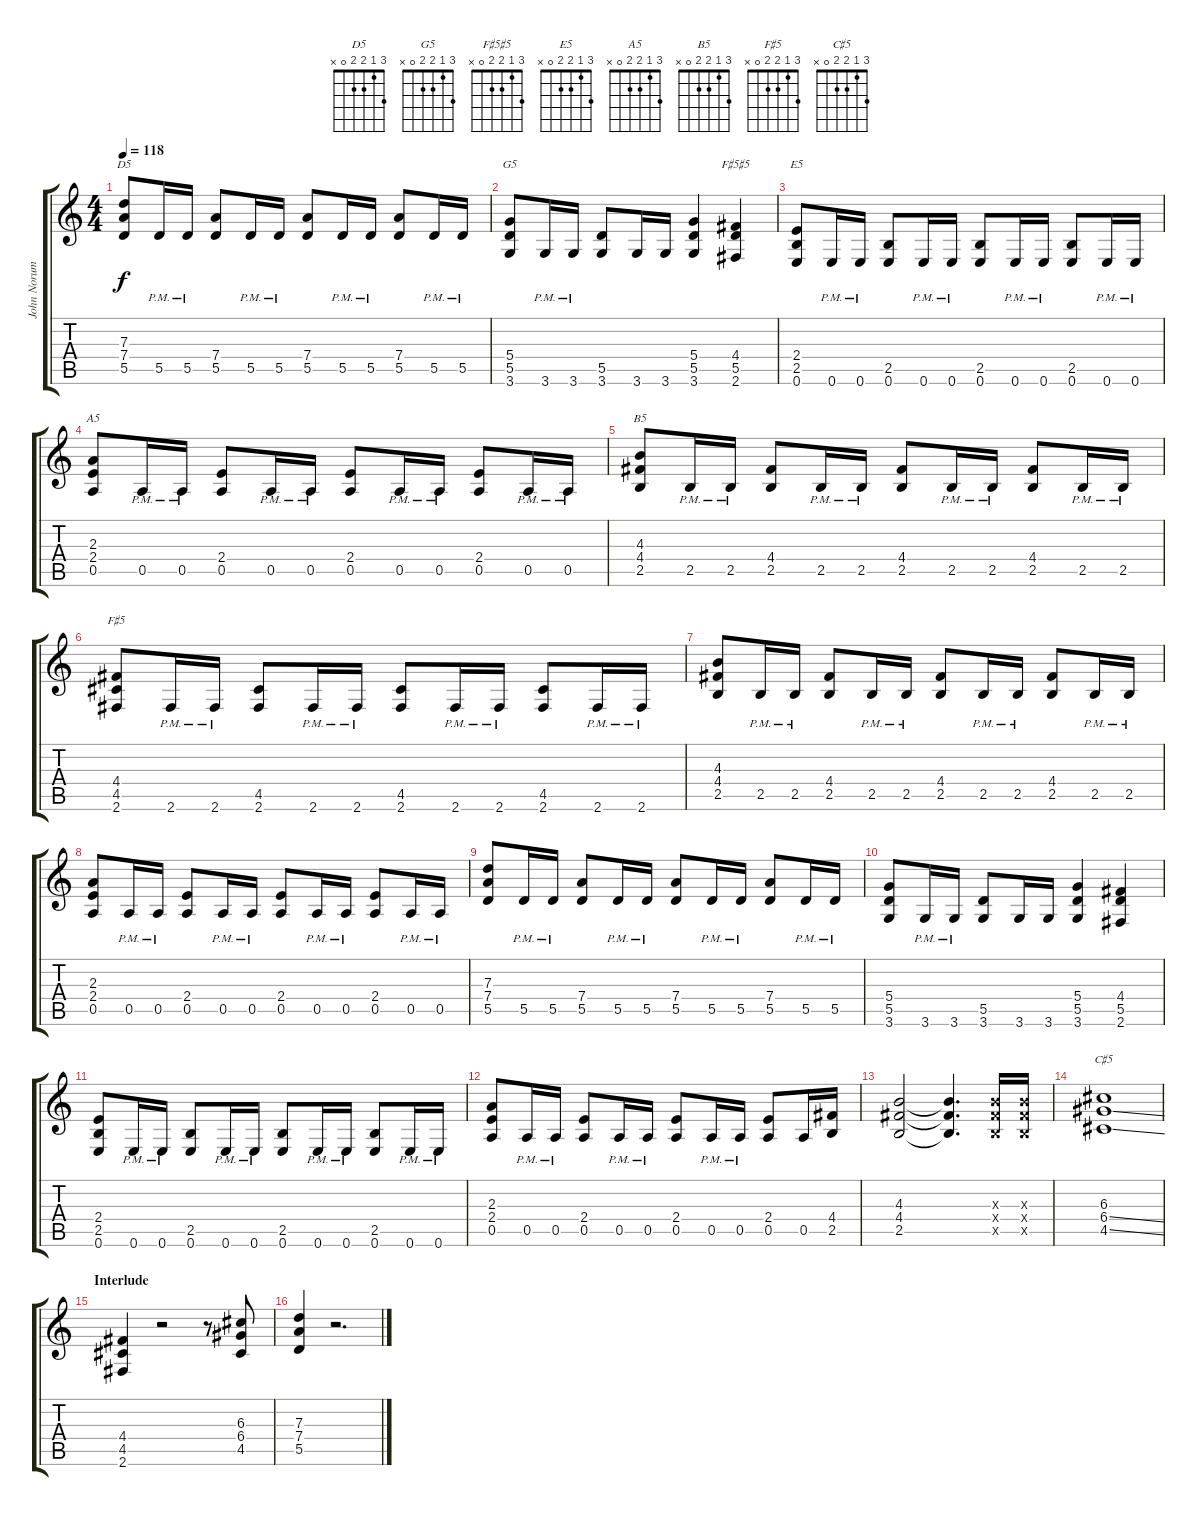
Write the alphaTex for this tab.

\track ("John Norum - 1965 Fender Stratocaster |" "John Norum") {instrument distortionguitar}
\staff {score tabs}
\tuning (E4 B3 G3 D3 A2 E2) {hide}
\chord ("D5" 3 1 2 2 0 x)
\chord ("G5" 3 1 2 2 0 x)
\chord ("F♯5♯5" 3 1 2 2 0 x)
\chord ("E5" 3 1 2 2 0 x)
\chord ("A5" 3 1 2 2 0 x)
\chord ("B5" 3 1 2 2 0 x)
\chord ("F♯5" 3 1 2 2 0 x)
\chord ("C♯5" 3 1 2 2 0 x)
\ts (4 4)
\tempo 118
\clef g2
\ks c
(7.3 7.4 5.5).8{ch "D5" dy f} 5.5{pm}.16 5.5{pm}.16 (7.4 5.5).8 5.5{pm}.16 5.5{pm}.16 (7.4 5.5).8 5.5{pm}.16 5.5{pm}.16 (7.4 5.5).8 5.5{pm}.16 5.5{pm}.16 |
(5.4 5.5 3.6).8{ch "G5"} 3.6{pm}.16 3.6{pm}.16 (5.5 3.6).8 3.6.16 3.6.16 (5.4 5.5 3.6).4 (4.4 5.5 2.6).4{ch "F♯5♯5"} |
(2.4 2.5 0.6).8{ch "E5"} 0.6{pm}.16 0.6{pm}.16 (2.5 0.6).8 0.6{pm}.16 0.6{pm}.16 (2.5 0.6).8 0.6{pm}.16 0.6{pm}.16 (2.5 0.6).8 0.6{pm}.16 0.6{pm}.16 |
(2.3 2.4 0.5).8{ch "A5"} 0.5{pm}.16 0.5{pm}.16 (2.4 0.5).8 0.5{pm}.16 0.5{pm}.16 (2.4 0.5).8 0.5{pm}.16 0.5{pm}.16 (2.4 0.5).8 0.5{pm}.16 0.5{pm}.16 |
(4.3 4.4 2.5).8{ch "B5"} 2.5{pm}.16 2.5{pm}.16 (4.4 2.5).8 2.5{pm}.16 2.5{pm}.16 (4.4 2.5).8 2.5{pm}.16 2.5{pm}.16 (4.4 2.5).8 2.5{pm}.16 2.5{pm}.16 |
(4.4 4.5 2.6).8{ch "F♯5"} 2.6{pm}.16 2.6{pm}.16 (4.5 2.6).8 2.6{pm}.16 2.6{pm}.16 (4.5 2.6).8 2.6{pm}.16 2.6{pm}.16 (4.5 2.6).8 2.6{pm}.16 2.6{pm}.16 |
(4.3 4.4 2.5).8 2.5{pm}.16 2.5{pm}.16 (4.4 2.5).8 2.5{pm}.16 2.5{pm}.16 (4.4 2.5).8 2.5{pm}.16 2.5{pm}.16 (4.4 2.5).8 2.5{pm}.16 2.5{pm}.16 |
(2.3 2.4 0.5).8 0.5{pm}.16 0.5{pm}.16 (2.4 0.5).8 0.5{pm}.16 0.5{pm}.16 (2.4 0.5).8 0.5{pm}.16 0.5{pm}.16 (2.4 0.5).8 0.5{pm}.16 0.5{pm}.16 |
(7.3 7.4 5.5).8 5.5{pm}.16 5.5{pm}.16 (7.4 5.5).8 5.5{pm}.16 5.5{pm}.16 (7.4 5.5).8 5.5{pm}.16 5.5{pm}.16 (7.4 5.5).8 5.5{pm}.16 5.5{pm}.16 |
(5.4 5.5 3.6).8 3.6{pm}.16 3.6{pm}.16 (5.5 3.6).8 3.6.16 3.6.16 (5.4 5.5 3.6).4 (4.4 5.5 2.6).4 |
(2.4 2.5 0.6).8 0.6{pm}.16 0.6{pm}.16 (2.5 0.6).8 0.6{pm}.16 0.6{pm}.16 (2.5 0.6).8 0.6{pm}.16 0.6{pm}.16 (2.5 0.6).8 0.6{pm}.16 0.6{pm}.16 |
(2.3 2.4 0.5).8 0.5{pm}.16 0.5{pm}.16 (2.4 0.5).8 0.5{pm}.16 0.5{pm}.16 (2.4 0.5).8 0.5{pm}.16 0.5{pm}.16 (2.4 0.5).8 0.5.16 (4.4 2.5).16 |
(4.3 4.4 2.5).2 (4.3{t} 4.4{t} 2.5{t}).4{d} (4.3{x} 4.4{x} 2.5{x}).16 (4.3{x} 4.4{x} 2.5{x}).16 |
(6.3 6.4{ss} 4.5{ss}).1{ch "C♯5"} |
\section ("" "Interlude")
(4.4 4.5 2.6).4 r.2 r.8 (6.3 6.4 4.5).8 |
(7.3 7.4 5.5).4 r.2{d}
